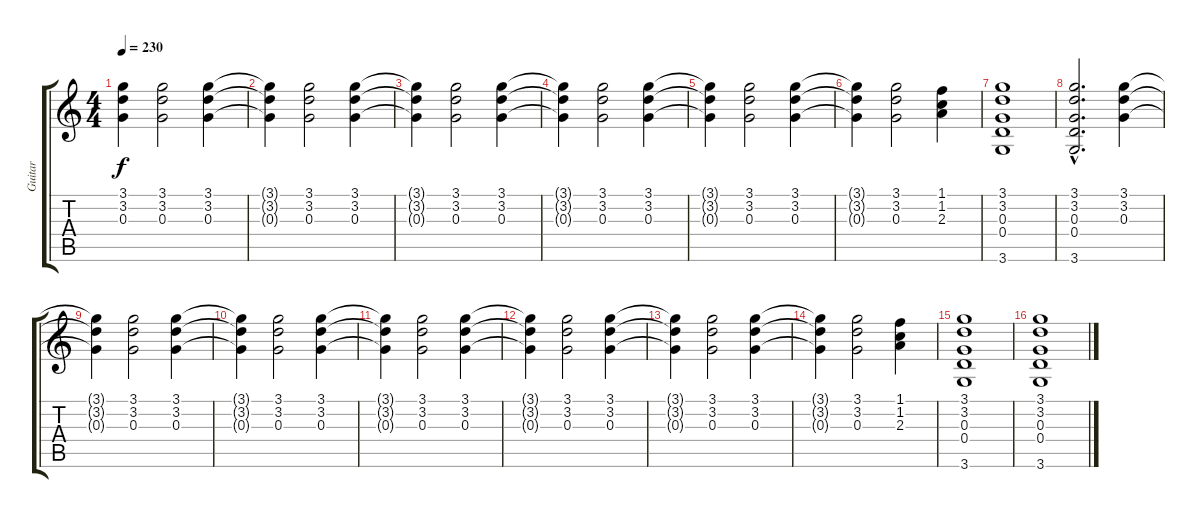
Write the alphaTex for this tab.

\track ("Guitar" "Guitar") {instrument acousticguitarnylon}
\staff {score tabs}
\tuning (E4 B3 G3 D3 A2 E2) {hide}
\ts (4 4)
\tempo 230
\clef g2
\ks c
(3.1{t} 3.2{t} 0.3{t}).4{dy f} (3.1 3.2 0.3).2 (3.1 3.2 0.3).4 |
(3.1{t} 3.2{t} 0.3{t}).4 (3.1 3.2 0.3).2 (3.1 3.2 0.3).4 |
(3.1{t} 3.2{t} 0.3{t}).4 (3.1 3.2 0.3).2 (3.1 3.2 0.3).4 |
(3.1{t} 3.2{t} 0.3{t}).4 (3.1 3.2 0.3).2 (3.1 3.2 0.3).4 |
(3.1{t} 3.2{t} 0.3{t}).4 (3.1 3.2 0.3).2 (3.1 3.2 0.3).4 |
(3.1{t} 3.2{t} 0.3{t}).4 (3.1 3.2 0.3).2 (1.1 1.2 2.3).4 |
(3.1 3.2 0.3 0.4 3.6).1 |
(3.1{hac} 3.2{hac} 0.3{hac} 0.4{hac} 3.6{hac}).2{d} (3.1 3.2 0.3).4 |
(3.1{t} 3.2{t} 0.3{t}).4 (3.1 3.2 0.3).2 (3.1 3.2 0.3).4 |
(3.1{t} 3.2{t} 0.3{t}).4 (3.1 3.2 0.3).2 (3.1 3.2 0.3).4 |
(3.1{t} 3.2{t} 0.3{t}).4 (3.1 3.2 0.3).2 (3.1 3.2 0.3).4 |
(3.1{t} 3.2{t} 0.3{t}).4 (3.1 3.2 0.3).2 (3.1 3.2 0.3).4 |
(3.1{t} 3.2{t} 0.3{t}).4 (3.1 3.2 0.3).2 (3.1 3.2 0.3).4 |
(3.1{t} 3.2{t} 0.3{t}).4 (3.1 3.2 0.3).2 (1.1 1.2 2.3).4 |
(3.1 3.2 0.3 0.4 3.6).1 |
(3.1 3.2 0.3 0.4 3.6).1
